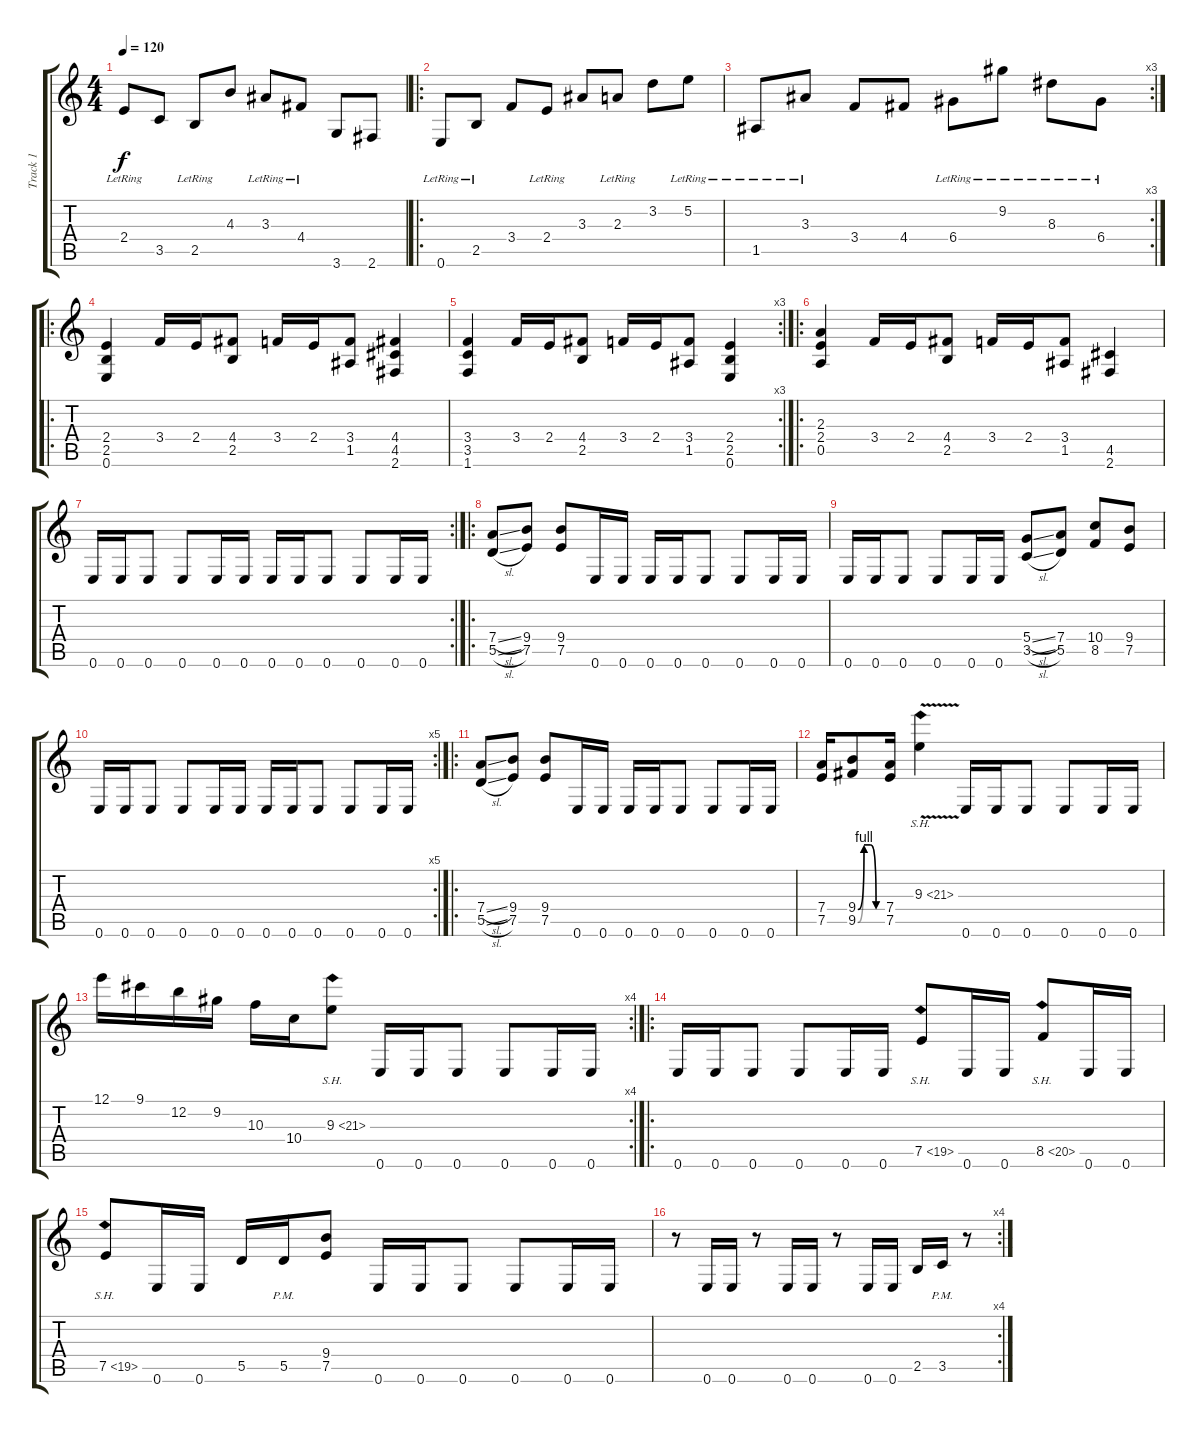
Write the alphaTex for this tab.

\track ("Track 1" "Track 1") {instrument distortionguitar}
\staff {score tabs}
\tuning (E4 B3 G3 D3 A2 E2) {hide}
\ts (4 4)
\tempo 120
\clef g2
\ks c
2.4{lr}.8{dy f instrument acousticguitarsteel} 3.5.8 2.5{lr}.8 4.3.8 3.3{lr}.8 4.4{lr}.8 3.6.8 2.6.8 |
\ro
0.6{lr}.8 2.5{lr}.8 3.4.8 2.4{lr}.8 3.3.8 2.3{lr}.8 3.2.8 5.2{lr}.8 |
\rc 3
1.5{lr}.8 3.3{lr}.8 3.4.8 4.4.8 6.4{lr}.8 9.2{lr}.8 8.3{lr}.8 6.4{lr}.8 |
\ro
(2.4 2.5 0.6).4{instrument distortionguitar} 3.4.16 2.4.16 (4.4 2.5).8 3.4.16 2.4.16 (3.4 1.5).8 (4.4 4.5 2.6).4 |
\rc 3
(3.4 3.5 1.6).4 3.4.16 2.4.16 (4.4 2.5).8 3.4.16 2.4.16 (3.4 1.5).8 (2.4 2.5 0.6).4 |
\ro
(2.3 2.4 0.5).4 3.4.16 2.4.16 (4.4 2.5).8 3.4.16 2.4.16 (3.4 1.5).8 (4.5 2.6).4 |
\rc 2
0.6.16 0.6.16 0.6.8 0.6.8 0.6.16 0.6.16 0.6.16 0.6.16 0.6.8 0.6.8 0.6.16 0.6.16 |
\ro
(7.4{sl} 5.5{sl}).8 (9.4 7.5).8 (9.4 7.5).8 0.6.16 0.6.16 0.6.16 0.6.16 0.6.8 0.6.8 0.6.16 0.6.16 |
0.6.16 0.6.16 0.6.8 0.6.8 0.6.16 0.6.16 (5.4{sl} 3.5{sl}).8 (7.4 5.5).8 (10.4 8.5).8 (9.4 7.5).8 |
\rc 5
0.6.16 0.6.16 0.6.8 0.6.8 0.6.16 0.6.16 0.6.16 0.6.16 0.6.8 0.6.8 0.6.16 0.6.16 |
\ro
(7.4{sl} 5.5{sl}).8 (9.4 7.5).8 (9.4 7.5).8 0.6.16 0.6.16 0.6.16 0.6.16 0.6.8 0.6.8 0.6.16 0.6.16 |
(7.4 7.5).16 (9.4{be (custom 0 0 15 4 30 4 45 0 60 0)} 9.5{be (custom 0 0 15 4 30 4 45 0 60 0)}).8 (7.4 7.5).16 9.3{sh 12 v}.4 0.6.16 0.6.16 0.6.8 0.6.8 0.6.16 0.6.16 |
\rc 4
12.1.16 9.1.16 12.2.16 9.2.16 10.3.16 10.4.16 9.3{sh 12}.8 0.6.16 0.6.16 0.6.8 0.6.8 0.6.16 0.6.16 |
\ro
0.6.16 0.6.16 0.6.8 0.6.8 0.6.16 0.6.16 7.5{sh 12}.8 0.6.16 0.6.16 8.5{sh 12}.8 0.6.16 0.6.16 |
7.5{sh 12}.8 0.6.16 0.6.16 5.5.16 5.5{pm}.16 (9.4 7.5).8 0.6.16 0.6.16 0.6.8 0.6.8 0.6.16 0.6.16 |
\rc 4
r.8 0.6.16 0.6.16 r.8 0.6.16 0.6.16 r.8 0.6.16 0.6.16 2.5.16 3.5{pm}.16 r.8
